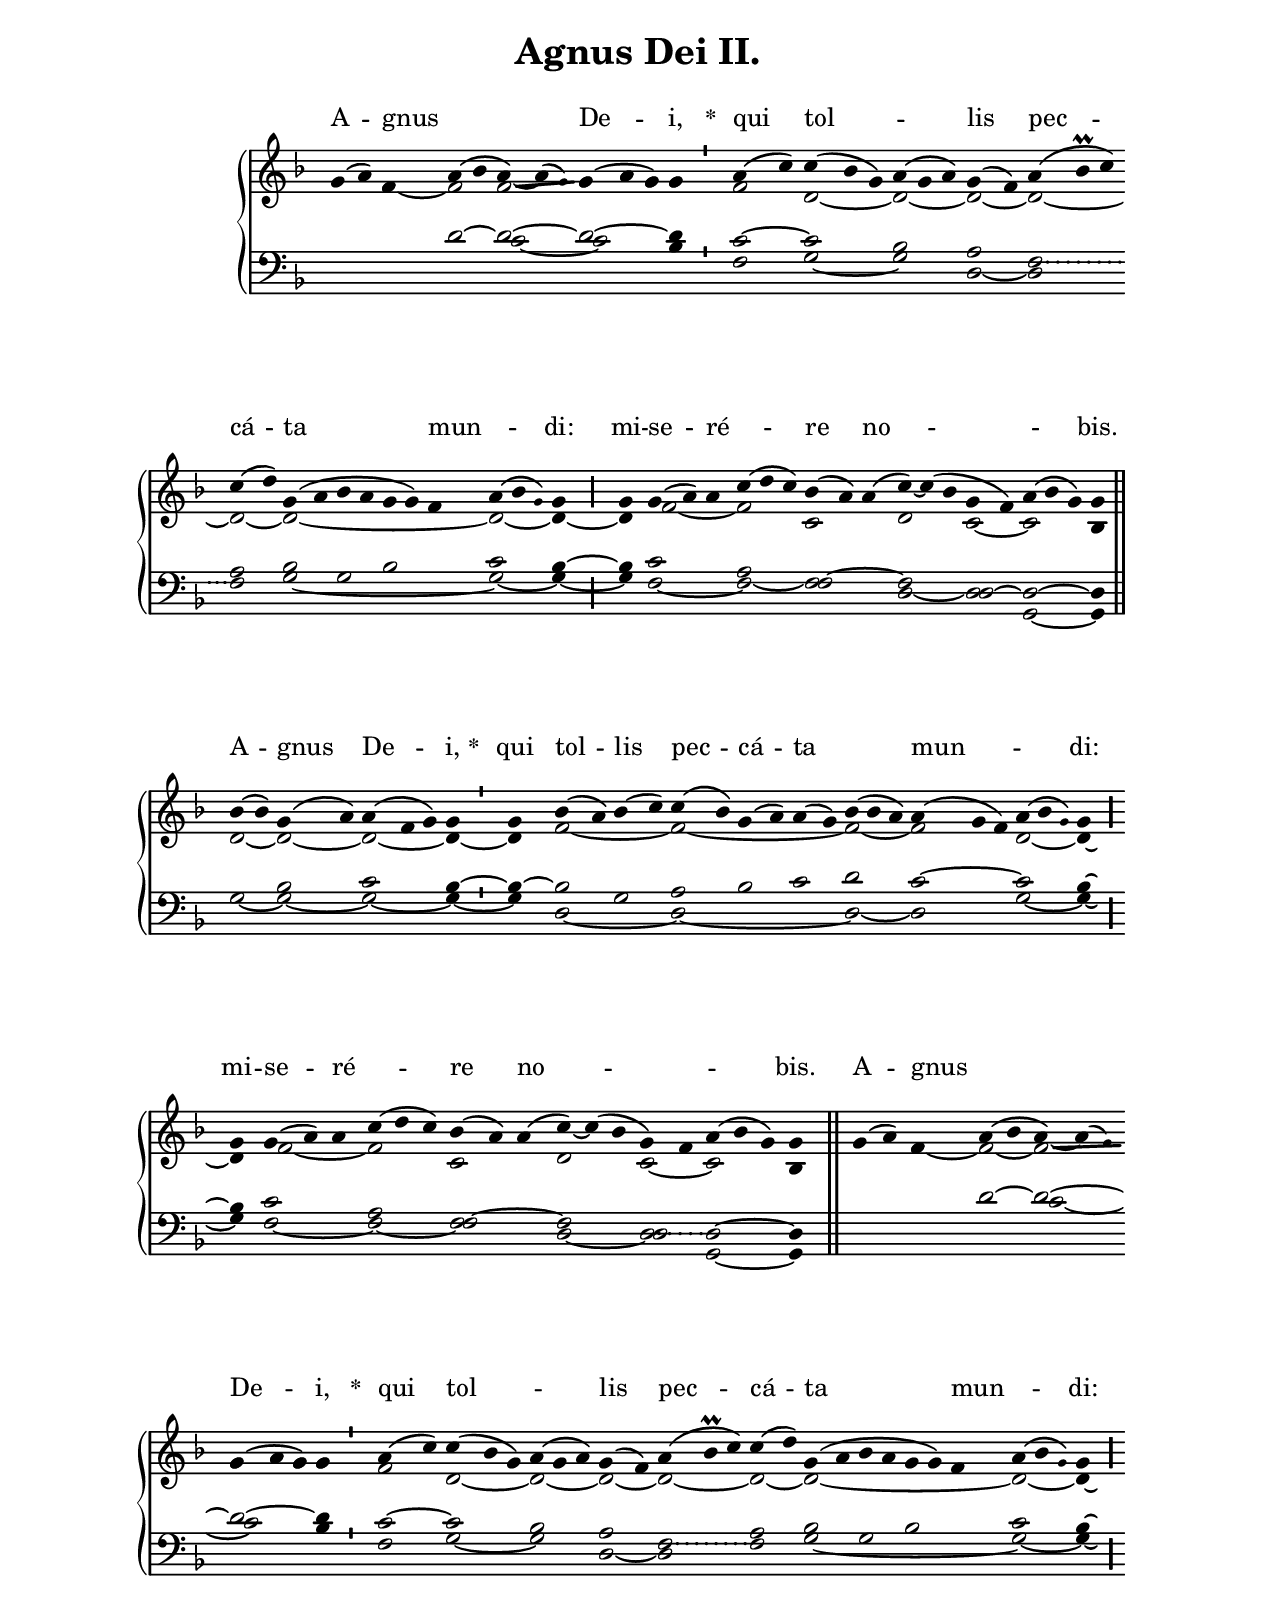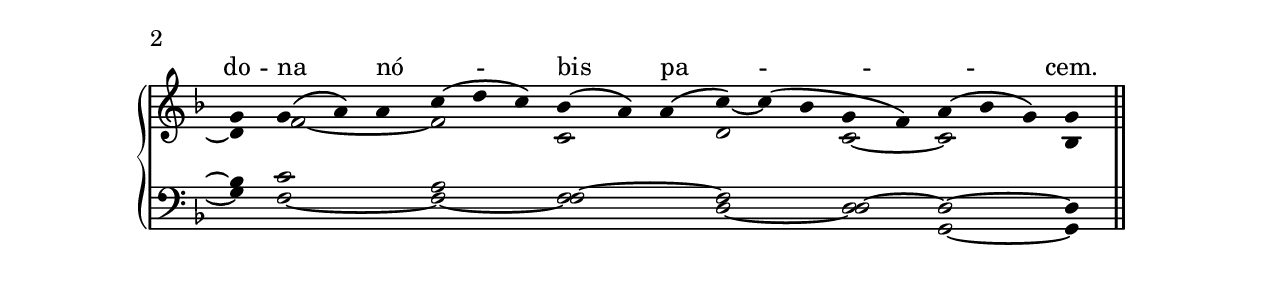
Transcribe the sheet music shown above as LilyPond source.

\version "2.18"
\include "gregorian.ly"
\include "noh2.ily"

%Page reference: page v.16
%(volume.page)

global = {
 \key g \dorian
 \cadenzaOn 
 \override Glissando #'thickness = #2.0
}

\header {
  title = \markup \center-column {"Agnus Dei II." \vspace #1 }
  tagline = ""
  composer = ""
}

\paper {
 #(include-special-characters)
  oddHeaderMarkup = \markup \fill-line {
    \line {}
    \center-column {
      \on-the-fly #first-page     " "
      \on-the-fly #not-first-page ""
    }
    \line { \on-the-fly #print-page-number-check-first \fromproperty #'page:page-number-string }
  }
  evenHeaderMarkup = \markup \fill-line {
    \line { \on-the-fly #print-page-number-check-first \fromproperty #'page:page-number-string }
    \center-column { "" }
    \line {}
  }
}

chantText = \lyricmode {
A -- gnus _ De -- i, 
\set stanza = " * " qui tol -- _ lis pec -- cá -- ta mun -- _ di: 
mi -- se -- ré -- _ re no -- _ bis. 
A -- gnus De -- i, 
\set stanza = " * " qui tol -- lis pec -- cá -- ta _ mun -- _ di: 
mi -- se -- ré -- _ re no -- _ _ bis. 
A -- gnus _ De -- i, 
\set stanza = " * " qui tol -- _ lis pec -- cá -- ta mun -- _ di: 
do -- na nó -- _ bis pa -- _ cem. }

chantMusic = {
\tieDown   g'4 ( a'4) f'4 a'4 ( bes'4 a'4) ~ a'4 ( \once \tweak #'font-size #-4 g' ) g'4 ( a'4 g'4) g'4 \divisioMinima
 a'4 ( c''4) c''4 ( bes'4 g'4) a'4 ( g'4 a'4) g'4 ( f'4) a'4 ( bes'\prall c''4) \forceBreak
 c''4 ( d''4) g'4 ( a'4 bes'4 a'4 g'4 g'4) f'4 a'4 ( bes'4 \once \tweak #'font-size #-4 g' ) g'4 \divisioMaior
 g'4 g'4 ( a'4) a'4 c''4 ( d''4 c''4) bes'4 ( a'4) a'4 ( c''4) ~ c''4 ( bes'4 g'4 f'4) a'4 ( bes'4 g'4) g'4 \finalis
 \forceBreak
 bes'4 ( bes'4) g'4 ( a'4) a'4 ( f'4 g'4) g'4 \divisioMinima
 g'4 bes'4 ( a'4) bes'4 ( c''4) c''4 ( bes'4) g'4 ( a'4) a'4 ( g'4) bes'4 ( bes'4 a'4) a'4 ( g'4 f'4) a'4 ( bes'4 \once \tweak #'font-size #-4 g' ) g'4 \divisioMaior
 \forceBreak
 g'4 g'4 ( a'4) a'4 c''4 ( d''4 c''4) bes'4 ( a'4) a'4 ( c''4) ~ c''4 ( bes'4 g'4) f'4 a'4 ( bes'4 g'4) g'4 \finalis
 g'4 ( a'4) f'4 a'4 ( bes'4 a'4) ~ a'4 ( \once \tweak #'font-size #-4 g' ) \forceBreak
 g'4 ( a'4 g'4) g'4 \divisioMinima
 a'4 ( c''4) c''4 ( bes'4 g'4) a'4 ( g'4 a'4) g'4 ( f'4) a'4 ( bes'\prall c''4) c''4 ( d''4) g'4 ( a'4 bes'4 a'4 g'4 g'4) f'4 a'4 ( bes'4 \once \tweak #'font-size #-4 g' ) g'4 \divisioMaior
 \forceBreak
 g'4 g'4 ( a'4) a'4 c''4 ( d''4 c''4) bes'4 ( a'4) a'4 ( c''4) ~ c''4 ( bes'4 g'4 f'4) a'4 ( bes'4 g'4) g'4 \finalis

}

altoMusic = {
r2 f'4 ~ f'2 f'2*3/2 -\tweak Glissando.Y-offset #-0.8 \glissando g'4 a'4 g'4 g'4 \divisioMinima
f'2 d'2*3/2 ~ d'2*3/2 ~ d'2 ~ d'2*3/2 ~ d'2 ~ d'2*7/2 ~ d'2*3/2 ~ d'4 ~ \divisioMaior
d'4 f'2*3/2 ~ f'2*3/2 c'2*3/2 d'2*3/2 c'2 ~ c'2*3/2 bes4 \finalis
d'2 ~ d'2 ~ d'2*3/2 ~ d'4 ~ \divisioMinima
d'4 f'2*4/2 ~ f'2*6/2 ~ f'2*3/2 ~ f'2*3/2 d'2*3/2 ~ d'4 ~ \divisioMaior
d'4 f'2*3/2 ~ f'2*3/2 c'2*3/2 d'2*3/2 c'2 ~ c'2*3/2 bes4 \finalis
r2 f'4 ~ f'2 ~ f'2*3/2 -\tweak Glissando.Y-offset #-0.8 \glissando g'4 a'4 g'4 g'4 \divisioMinima
f'2 d'2*3/2 ~ d'2*3/2 ~ d'2 ~ d'2*3/2 ~ d'2 ~ d'2*7/2 ~ d'2*3/2 ~ d'4 ~ \divisioMaior
d'4 f'2*3/2 ~ f'2*3/2 c'2*3/2 d'2*3/2 c'2 ~ c'2*3/2 bes4 \finalis
}

tenorMusic = {
r2*3/2 d'2 ~ d'2*3/2 ~ d'2*3/2 ~ d'4 \divisioMinima
c'2 ~ c'2*3/2 bes2*3/2 a2 f2*3/2 a2 bes2 g2 bes2*3/2 c'2*3/2 bes4 ~ \divisioMaior
bes4 c'2*3/2 a2*3/2 \shiftRight f2*3/2 ~ f2*3/2 \shiftRight d2 ~ d2*3/2 ~ d4 \finalis
r2 bes2 c'2*3/2 bes4 ~ \divisioMinima
bes4 ~ bes2 g2 a2 bes2 c'2 d'2*3/2 c'2*3/2 ~ c'2*3/2 bes4 ~ \divisioMaior
bes4 c'2*3/2 a2*3/2 \shiftRight f2*3/2 ~ f2*3/2 \shiftRight d2 d2*3/2 ~ d4 \finalis
r2*3/2 d'2 ~ d'2*3/2 ~ d'2*3/2 ~ d'4 \divisioMinima
c'2 ~ c'2*3/2 bes2*3/2 a2 f2*3/2 a2 bes2 g2 bes2*3/2 c'2*3/2 bes4 ~ \divisioMaior
bes4 c'2*3/2 a2*3/2 \shiftRight f2*3/2 ~ f2*3/2 \shiftRight d2 ~ d2*3/2 ~ d4 \finalis
}

bassMusic = {
r2*5/2 c'2*3/2 ~ c'2*3/2 bes4 \divisioMinima
f2 g2*3/2 ~ g2*3/2 d2 ~ d2*3/2 f2 g2*7/2 ~ g2*3/2 ~ g4 ~ \divisioMaior
g4 f2*3/2 ~ f2*3/2 ~ f2*3/2 d2*3/2 ~ d2 g,2*3/2 ~ g,4 \finalis
g2 ~ g2 ~ g2*3/2 ~ g4 ~ \divisioMinima
g4 d2*4/2 ~ d2*6/2 ~ d2*3/2 ~ d2*3/2 g2*3/2 ~ g4 ~ \divisioMaior
g4 f2*3/2 ~ f2*3/2 ~ f2*3/2 d2*3/2 ~ d2 g,2*3/2 ~ g,4 \finalis
r2*5/2 c'2*3/2 ~ c'2*3/2 bes4 \divisioMinima
f2 g2*3/2 ~ g2*3/2 d2 ~ d2*3/2 f2 g2*7/2 ~ g2*3/2 ~ g4 ~ \divisioMaior
g4 f2*3/2 ~ f2*3/2 ~ f2*3/2 d2*3/2 ~ d2 g,2*3/2 ~ g,4 \finalis
}

voiceLines = {
\voiceLineStyle


s2*22/2
\allowVoiceLineBreak
\voiceLine "down" "down" f2*3/2 f2*1/2


s2*73/2
\allowVoiceLineBreak
\voiceLine "down" "down" d2*2/2 d2*1/2


s2*25/2
\allowVoiceLineBreak
\voiceLine "down" "down" f2*3/2 f2*1/2


}

\score{
  <<
    \new GrandStaff <<
      \set GrandStaff.autoBeaming = ##f
      \set GrandStaff.instrumentName = \markup \center-column {
        ""
      }
      \new Staff = up <<
        \new Voice = "chant" {
          \voiceOne \global \chantMusic
        }
        \new Voice {
          \voiceTwo \global \altoMusic
        }
      >>

      \new Staff = down <<
        \clef bass
        \new Voice {
          \voiceOne \global \tenorMusic
        }
        \new Voice {
          \voiceTwo \global \bassMusic
        }
	\new Voice {
        \voiceThree \global \voiceLines
        }
      >>
    >>
    \new Lyrics \lyricsto chant {
      \chantText
    }
  >>
  \layout{
  }
  \midi{
    \tempo 4 = 125
  }
}
